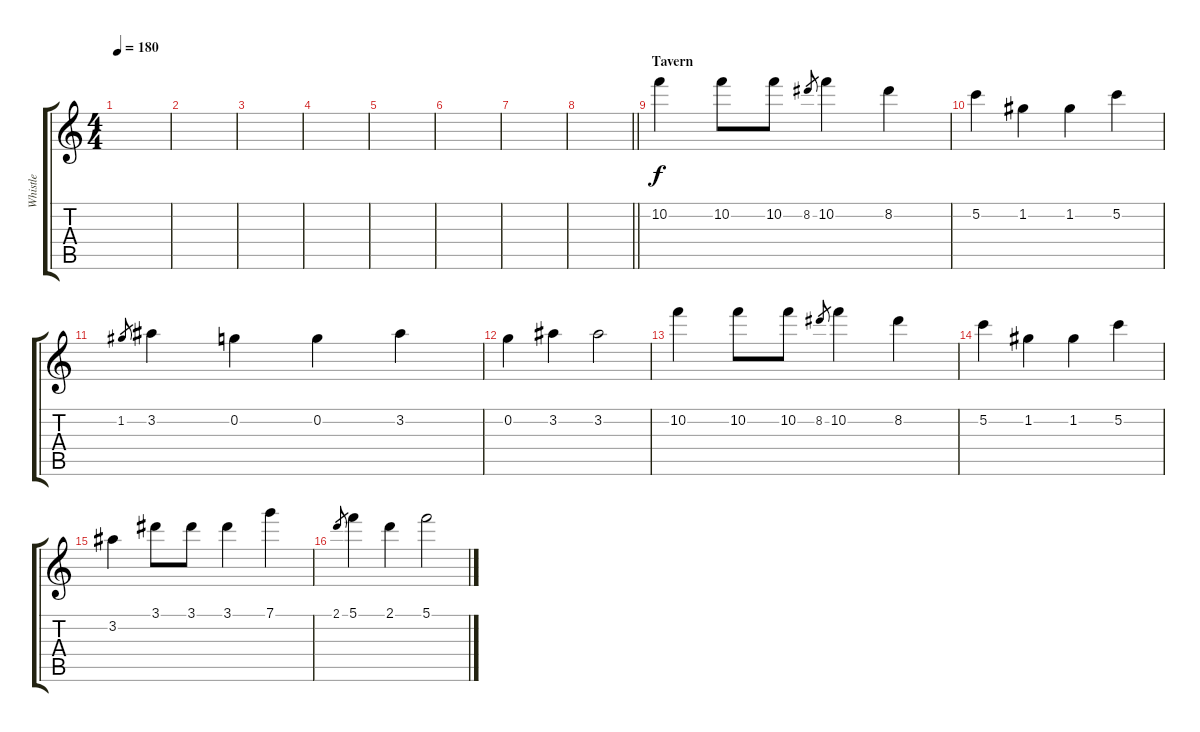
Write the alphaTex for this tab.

\track ("Whistle" "Whistle") {instrument panflute}
\staff {score tabs}
\tuning (C6 G5 Eb5 Bb4 F4 C4) {hide}
\ts (4 4)
\tempo 180
\clef g2
\ks c
|
|
|
|
|
|
|
\barLineRight lightlight
|
\section ("" "Tavern")
10.2.4 10.2.8 10.2.8 8.2.8{gr} 10.2.4 8.2.4 |
5.2.4 1.2.4 1.2.4 5.2.4 |
1.2.8{gr} 3.2.4 0.2.4 0.2.4 3.2.4 |
0.2.4 3.2.4 3.2.2 |
10.2.4 10.2.8 10.2.8 8.2.8{gr} 10.2.4 8.2.4 |
5.2.4 1.2.4 1.2.4 5.2.4 |
3.2.4 3.1.8 3.1.8 3.1.4 7.1.4 |
2.1.8{gr} 5.1.4 2.1.4 5.1.2
